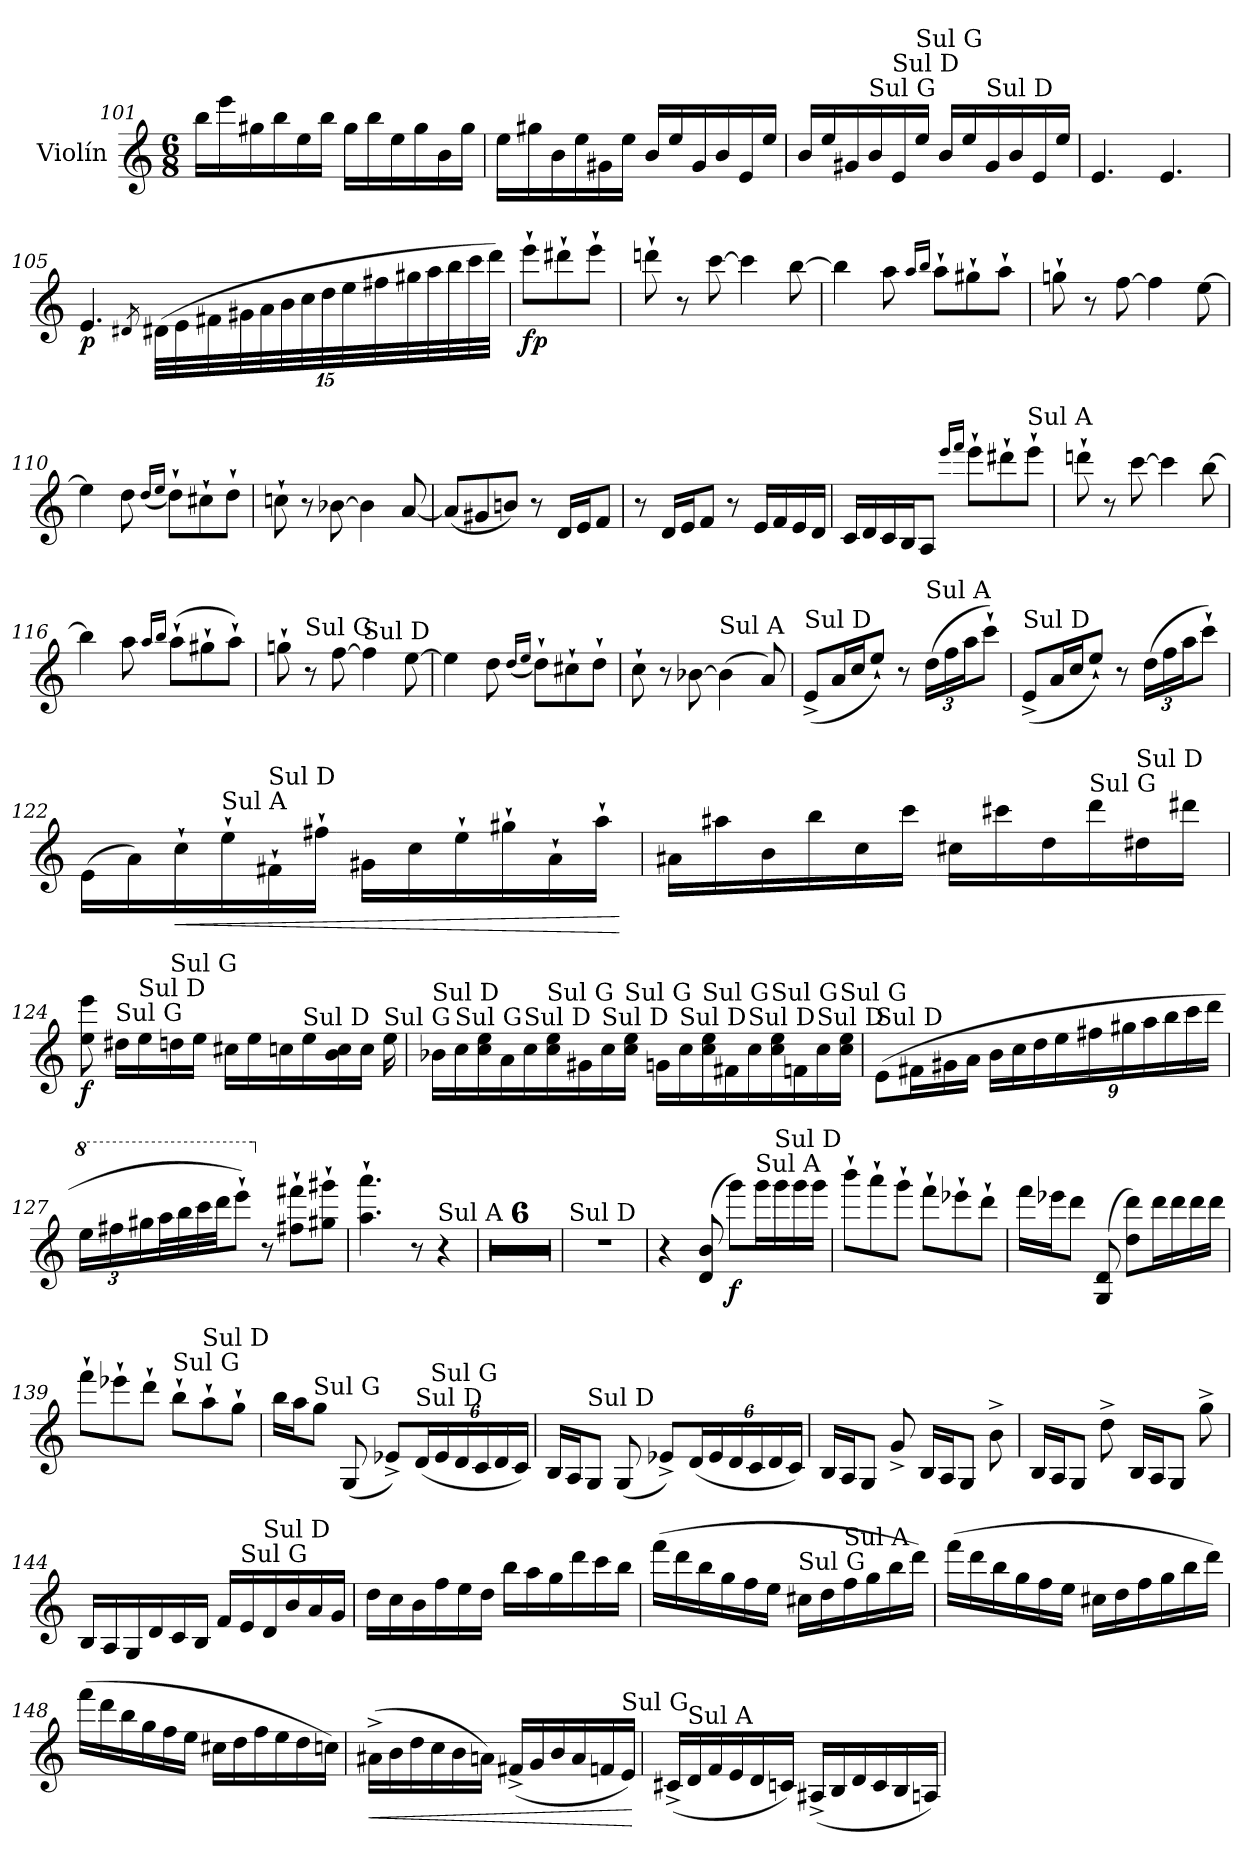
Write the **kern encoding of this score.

**kern	**dynam
*part1	*part1
*staff1	*staff1
*I"Violín	*
*I'Vln.	*
*clefG2	*
*k[]	*
*M6/8	*
=101	=101
16bb>\LL	.
16eee>\	.
16gg#X>\	.
16bb>\	.
16ee>\	.
16bb>\JJ	.
16gg#>\LL	.
16bb>\	.
16ee>\	.
16gg#>\	.
16b>\	.
16gg#>\JJ	.
=102	=102
16ee>\LL	.
16gg#X>\	.
16b>\	.
16ee>\	.
16g#X>\	.
16ee>\JJ	.
16b>/LL	.
16ee>/	.
16g#>/	.
16b>/	.
16e>/	.
16ee>/JJ	.
!!LO:LB:g=z
=103	=103
16b>/LL	.
16ee>/	.
16g#X>/	.
!LO:TX:a:t=Sul G	!
16b>/	.
!LO:TX:a:t=Sul D	!
16e>/	.
!LO:TX:a:t=Sul G	!
16ee>/JJ	.
16b>/LL	.
16ee>/	.
!LO:TX:a:t=Sul D	!
16g#>/	.
16b>/	.
16e>/	.
16ee>/JJ	.
=104	=104
4.e>/	.
4.e>/	.
=105	=105
!	!LO:DY:b
4.e>/	p
8qd#X>/	.
*Xbrackettup	*
(>40d#>\LLL	.
40e>\	.
40f#X>\	.
40g#X>\	.
40a>\	.
40b>\	.
40cc>\	.
40dd>\	.
40ee>\	.
40ff#X>\	.
40gg#X>\	.
40aa>\	.
40bb>\	.
40ccc>\	.
40ddd>\JJJ)	.
=106	=106
*MM140	*
!	!LO:DY:b
8eee`>\L	fp
8ddd#X`>\	.
8eee`>\J	.
!!LO:LB:g=z
=107	=107
8dddn`>\	.
8r	.
[8ccc>\	.
4ccc>\]	.
[8bb>\	.
=108	=108
4bb>\]	.
8aa>\	.
16qaa>/LL	.
16qbb>/JJ	.
8aa`>\L	.
8gg#X`>\	.
8aa`>\J	.
=109	=109
8ggn`>\	.
8r	.
[8ff>\	.
4ff>\]	.
[8ee>\	.
=110	=110
4ee>\]	.
8dd>\	.
(<16qdd>/LL	.
16qee>/JJ	.
8dd`>\L)	.
8cc#X`>\	.
8dd`>\J	.
=111	=111
8ccn`>\	.
8r	.
[8b-X>\	.
4b->\]	.
[8a>/	.
=112	=112
(<8a>/L]	.
8g#X>/	.
8bn>/J)	.
8r	.
16d>/LL	.
16e>/J	.
8f>/J	.
!!LO:LB:g=z
=113	=113
8r	.
16d>/LL	.
16e>/J	.
8f>/J	.
8r	.
16e>/LL	.
16f>/	.
16e>/	.
16d>/JJ	.
=114	=114
16c>/LL	.
16d>/	.
16c>/	.
16B>/J	.
8A>/J	.
16qeee>/LL	.
16qfff>/JJ	.
8eee`>\L	.
8ddd#X`>\	.
!LO:TX:a:t=Sul A	!
8eee`>\J	.
=115	=115
8dddn`>\	.
8r	.
[8ccc>\	.
4ccc>\]	.
[8bb>\	.
=116	=116
4bb>\]	.
8aa>\	.
16qaa>/LL	.
16qbb>/JJ	.
(>8aa`>\L	.
8gg#X`>\	.
8aa`>\J)	.
=117	=117
8ggn`>\	.
!LO:TX:a:t=Sul G	!
8r	.
[8ff>\	.
!LO:TX:a:t=Sul D	!
4ff>\]	.
[8ee>\	.
!!LO:LB:g=z
=118	=118
4ee>\]	.
8dd>\	.
(<16qdd>/LL	.
16qee>/JJ	.
8dd`>\L)	.
8cc#X`>\	.
8dd`>\J	.
=119	=119
8cc`>\	.
8r	.
[8b-X>\	.
!LO:TX:a:t=Sul A	!
(>4b->\]	.
8a>/)	.
=120	=120
!LO:TX:a:t=Sul D	!
(<8e^>/L	.
16a>/L	.
16cc>/J	.
8ee`>/J)	.
8r	.
!LO:TX:a:t=Sul A	!
(>24dd>\LL	.
24ff>\	.
24aa>\J	.
8ccc`>\J)	.
=121	=121
!LO:TX:a:t=Sul D	!
(<8e^>/L	.
16a>/L	.
16cc>/J	.
8ee`>/J)	.
8r	.
(>24dd>\LL	.
24ff>\	.
24aa>\J	.
8ccc`>\J)	.
!!LO:LB:g=z
=122	=122
(>16e>\LL	.
16a>\)	.
!	!LO:HP:b
16cc`>\	<
!LO:TX:a:t=Sul A	!
16ee`>\	.
!LO:TX:a:t=Sul D	!
16f#X`>\	.
16ff#X`>\JJ	.
16g#X>\LL	.
16cc>\	.
16ee`>\	.
16gg#X`>\	.
16a`>\	.
16aa`>\JJ	.
.	[
=123	=123
16a#X>\LL	.
16aa#X>\	.
16b>\	.
16bb>\	.
16cc>\	.
16ccc>\JJ	.
16cc#X>\LL	.
16ccc#X>\	.
16dd>\	.
!LO:TX:a:t=Sul G	!
16ddd>\	.
!LO:TX:a:t=Sul D	!
16dd#X>\	.
16ddd#X>\JJ	.
=124	=124
!	!LO:DY:b
8ee\>> 8eee\>>	f
!LO:TX:a:t=Sul G	!
16dd#X>\LL	.
!LO:TX:a:t=Sul D	!
16ee>\	.
!LO:TX:a:t=Sul G	!
16ddn>\	.
16ee>\JJ	.
16cc#X>\LL	.
16ee>\	.
16ccn>\	.
!LO:TX:a:t=Sul D	!
16ee>\	.
16b\>> 16cc\>>	.
16cc>\JJ	.
!LO:TX:a:t=Sul G	!
16ee\>	.
!!LO:LB:g=z
=125	=125
!LO:TX:a:t=Sul D	!
16b-X>\LL	.
!LO:TX:a:t=Sul G	!
16cc\>	.
16cc\>> 16ee\>>	.
16a>\	.
!LO:TX:a:t=Sul D	!
16cc\>	.
!LO:TX:a:t=Sul G	!
16cc\>> 16ee\>>	.
16g#X>\	.
!LO:TX:a:t=Sul D	!
16cc\>	.
!LO:TX:a:t=Sul G	!
16cc\>> 16ee\>>JJ	.
16gn>\LL	.
!LO:TX:a:t=Sul D	!
16cc\>	.
!LO:TX:a:t=Sul G	!
16cc\>> 16ee\>>	.
16f#X>\	.
!LO:TX:a:t=Sul D	!
16cc\>	.
!LO:TX:a:t=Sul G	!
16cc\>> 16ee\>>	.
16fn>\	.
!LO:TX:a:t=Sul D	!
16cc\>	.
!LO:TX:a:t=Sul G	!
16cc\>> 16ee\>>JJ	.
=126	=126
!LO:TX:a:t=Sul D	!
(>8e>\L	.
16f#X>\L	.
16g#X>\	.
16a>\JJ	.
16b>\LL	.
24cc>\	.
24dd>\	.
24ee>\	.
24ff#X>\	.
24gg#X>\	.
24aa>\	.
24bb>\	.
24ccc>\	.
24ddd>\JJ	.
!!LO:LB:g=z
=127	=127
*8va	*
24eee>\LL	.
24fff#X>\	.
24ggg#X>\	.
32aaa>\L	.
32bbb>\	.
32cccc>\	.
32dddd>\JJ	.
8eeee`>\J)	.
*X8va	*
8r	.
*MM80	*
8ff#X\`>> 8fff#\`>>L	.
8gg#X\`>> 8ggg#\`>>J	.
=128	=128
4.aa\`>> 4.aaa\`>>	.
*MM130	*
8r	.
!LO:TX:a:t=Sul A	!
4r	.
=129	=129
2.r	.
=130	=130
2.r	.
=131	=131
2.r	.
=132	=132
2.r	.
=133	=133
2.r	.
=134	=134
2.r	.
=135	=135
!LO:TX:a:t=Sul D	!
2.r	.
=136	=136
4r	.
(>8d/>> 8b/>>	.
!	!LO:DY:b
8ggg>\L)	f
!LO:TX:a:t=Sul A	!
16ggg>\L	.
!LO:TX:a:t=Sul D	!
16ggg>\	.
16ggg>\	.
16ggg>\JJ	.
=137	=137
8bbb`>\L	.
8aaa`>\	.
8ggg`>\J	.
8fff`>\L	.
8eee-X`>\	.
8ddd`>\J	.
!!LO:LB:g=z
=138	=138
16fff>\LL	.
16eee-X>\J	.
8ddd>\J	.
(>8G/>> 8d/>>	.
8dd\>> 8ddd\>>L)	.
16ddd>\L	.
16ddd>\	.
16ddd>\	.
16ddd>\JJ	.
=139	=139
8fff`>\L	.
8eee-X`>\	.
8ddd`>\J	.
!LO:TX:a:t=Sul G	!
8bb`>\L	.
!LO:TX:a:t=Sul D	!
8aa`>\	.
8gg`>\J	.
=140	=140
16bb>\LL	.
16aa>\J	.
!LO:TX:a:t=Sul G	!
8gg>\J	.
(<8G>/	.
8e-X^>/L)	.
!LO:TX:a:t=Sul D	!
(<24d>/L	.
!LO:TX:a:t=Sul G	!
24e->/	.
24d>/	.
24c>/	.
24d>/	.
24c>/JJ)	.
!!LO:LB:g=z
=141	=141
16B>/LL	.
16A>/J	.
!LO:TX:a:t=Sul D	!
8G>/J	.
(<8G>/	.
8e-X^>/L)	.
(<24d>/L	.
24e->/	.
24d>/	.
24c>/	.
24d>/	.
24c>/JJ)	.
=142	=142
16B>/LL	.
16A>/J	.
8G>/J	.
8g^>/	.
16B>/LL	.
16A>/J	.
8G>/J	.
8b^>\	.
=143	=143
16B>/LL	.
16A>/J	.
8G>/J	.
8dd^>\	.
16B>/LL	.
16A>/J	.
8G>/J	.
8gg^>\	.
!!LO:PB:g=z
=144	=144
16B>/LL	.
16A>/	.
16G>/	.
16d>/	.
16c>/	.
16B>/JJ	.
16f>/LL	.
!LO:TX:a:t=Sul G	!
16e>/	.
!LO:TX:a:t=Sul D	!
16d>/	.
16b>/	.
16a>/	.
16g>/JJ	.
=145	=145
16dd>\LL	.
16cc>\	.
16b>\	.
16ff>\	.
16ee>\	.
16dd>\JJ	.
16bb>\LL	.
16aa>\	.
16gg>\	.
16ddd>\	.
16ccc>\	.
16bb>\JJ	.
=146	=146
(>16fff>\LL	.
16ddd>\	.
16bb>\	.
16gg>\	.
16ff>\	.
16ee>\JJ	.
!LO:TX:a:t=Sul G	!
16cc#X>\LL	.
16dd>\	.
!LO:TX:a:t=Sul A	!
16ff>\	.
16gg>\	.
16bb>\	.
16ddd>\JJ)	.
!!LO:LB:g=z
=147	=147
(>16fff>\LL	.
16ddd>\	.
16bb>\	.
16gg>\	.
16ff>\	.
16ee>\JJ	.
16cc#X>\LL	.
16dd>\	.
16ff>\	.
16gg>\	.
16bb>\	.
16ddd>\JJ)	.
=148	=148
(>16fff>\LL	.
16ddd>\	.
16bb>\	.
16gg>\	.
16ff>\	.
16ee>\JJ	.
16cc#X>\LL	.
16dd>\	.
16ff>\	.
16ee>\	.
16dd>\	.
16ccn>\JJ)	.
=149	=149
!	!LO:HP:b
(>16a#X^>\LL	<
16b>\	.
16dd>\	.
16cc>\	.
16b>\	.
16an>\JJ)	.
(<16f#X^>/LL	.
16g>/	.
16b>/	.
16a>/	.
16fn>/	.
!LO:TX:a:t=Sul G	!
16e>/JJ)	.
.	[
!!LO:LB:g=z
=150	=150
(<16c#X^>/LL	.
!LO:TX:a:t=Sul A	!
16d>/	.
16f>/	.
16e>/	.
16d>/	.
16cn>/JJ)	.
(<16A#X^>/LL	.
16B>/	.
16d>/	.
16c>/	.
16B>/	.
16An>/JJ)	.
=	=
*-	*-
